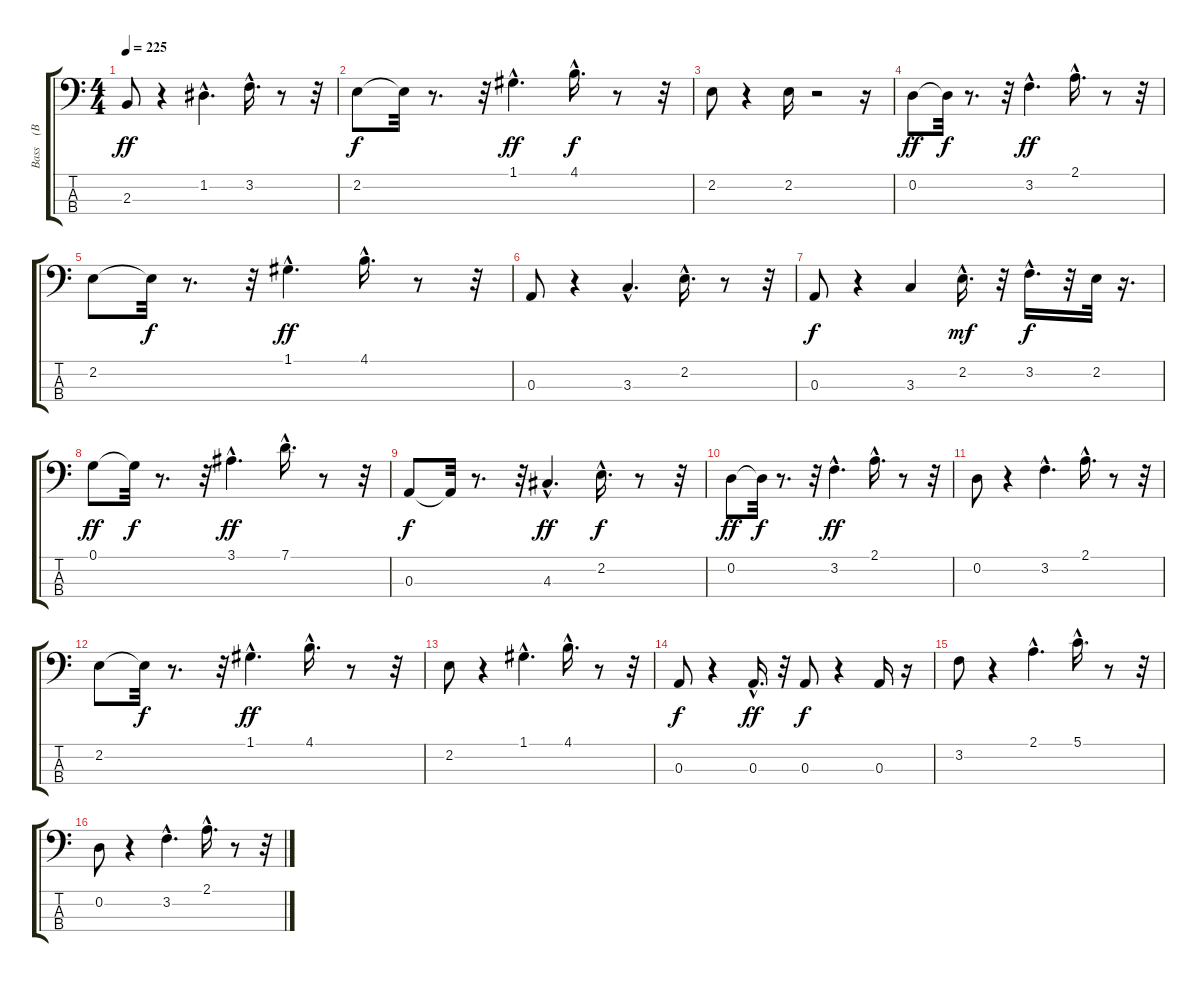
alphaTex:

\track ("Bass    (BB)" "Bass    (B") {instrument fretlessbass}
\staff {score tabs}
\tuning (G2 D2 A1 E1) {hide}
\ts (4 4)
\tempo 225
\clef f4
\ks c
2.3.8{dy ff} r.4 1.2{hac}.4{d} 3.2{hac}.16{d} r.8 r.32 |
2.2.8{dy f} 2.2{t}.32 r.8{d} r.32 1.1{hac}.4{d dy ff} 4.1{hac}.16{d dy f} r.8 r.32 |
2.2.8 r.4 2.2.16 r.2 r.16 |
0.2.8{dy ff} 0.2{t}.32{dy f} r.8{d} r.32 3.2{hac}.4{d dy ff} 2.1{hac}.16{d} r.8 r.32 |
2.2.8 2.2{t}.32{dy f} r.8{d} r.32 1.1{hac}.4{d dy ff} 4.1{hac}.16{d} r.8 r.32 |
0.3.8 r.4 3.3{hac}.4{d} 2.2{hac}.16{d} r.8 r.32 |
0.3.8{dy f} r.4 3.3.4 2.2{hac}.16{d dy mf} r.32 3.2{hac}.16{d dy f} r.32 2.2.32 r.16{d} |
0.1.8{dy ff} 0.1{t}.32{dy f} r.8{d} r.32 3.1{hac}.4{d dy ff} 7.1{hac}.16{d} r.8 r.32 |
0.3.8{dy f} 0.3{t}.32 r.8{d} r.32 4.3{hac}.4{d dy ff} 2.2{hac}.16{d dy f} r.8 r.32 |
0.2.8{dy ff} 0.2{t}.32{dy f} r.8{d} r.32 3.2{hac}.4{d dy ff} 2.1{hac}.16{d} r.8 r.32 |
0.2.8 r.4 3.2{hac}.4{d} 2.1{hac}.16{d} r.8 r.32 |
2.2.8 2.2{t}.32{dy f} r.8{d} r.32 1.1{hac}.4{d dy ff} 4.1{hac}.16{d} r.8 r.32 |
2.2.8 r.4 1.1{hac}.4{d} 4.1{hac}.16{d} r.8 r.32 |
0.3.8{dy f} r.4 0.3{hac}.16{d dy ff} r.32 0.3.8{dy f} r.4 0.3.16 r.16 |
3.2.8 r.4 2.1{hac}.4{d} 5.1{hac}.16{d} r.8 r.32 |
0.2.8 r.4 3.2{hac}.4{d} 2.1{hac}.16{d} r.8 r.32
